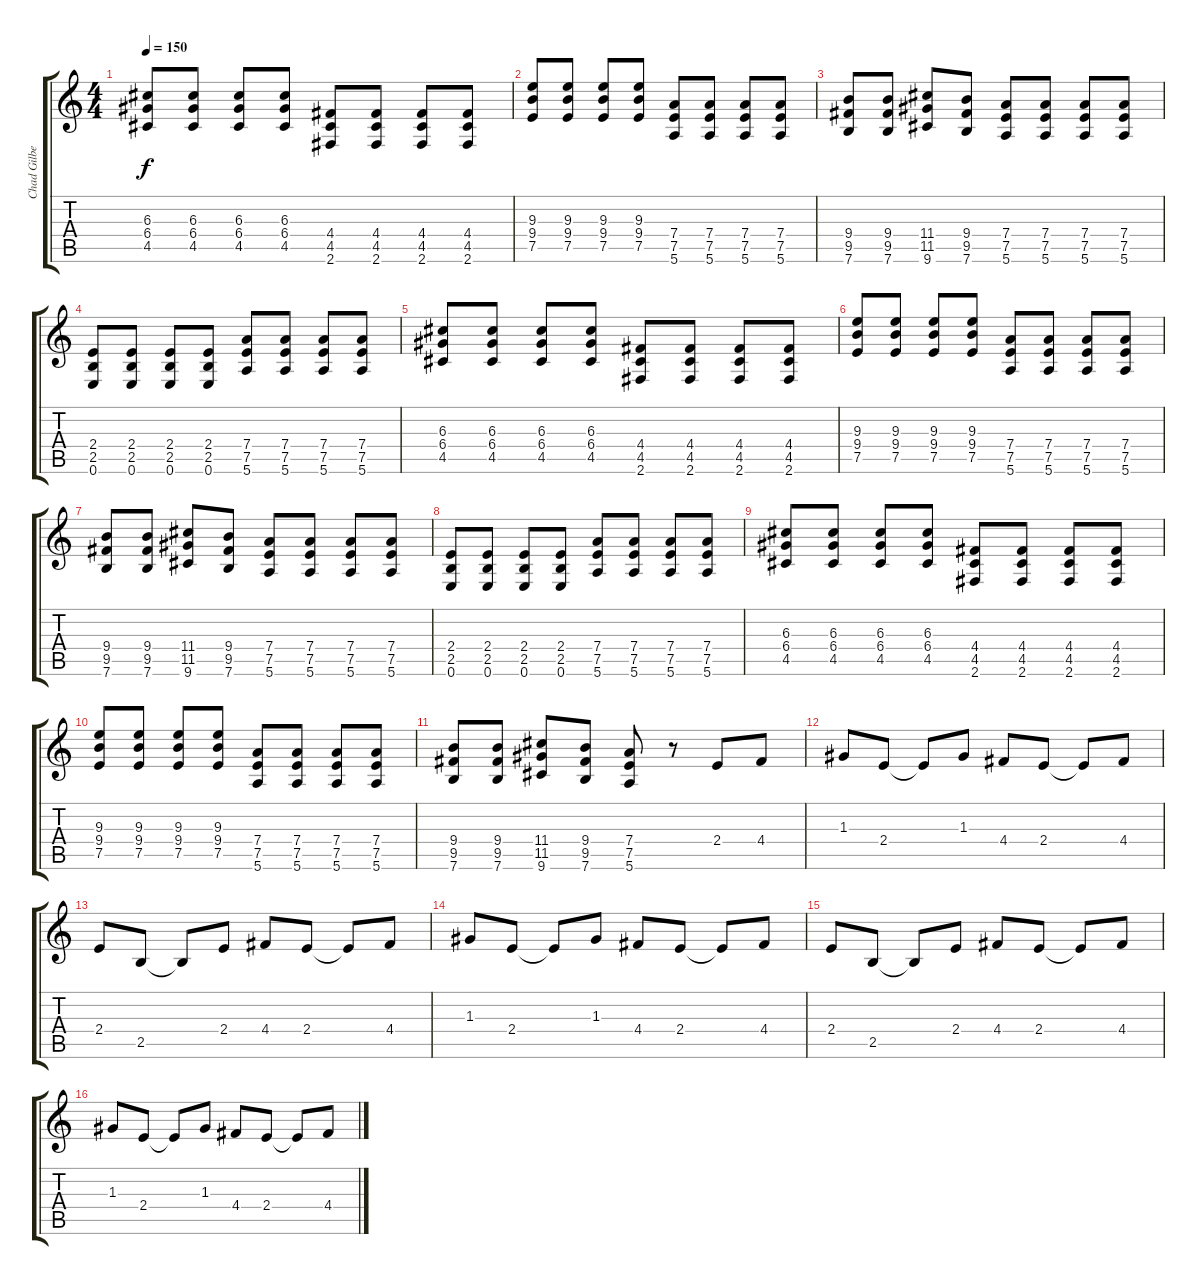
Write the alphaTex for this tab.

\track ("Chad Gilbert - Lead Guitar" "Chad Gilbe") {instrument distortionguitar}
\staff {score tabs}
\tuning (E4 B3 G3 D3 A2 E2) {hide}
\ts (4 4)
\tempo 150
\clef g2
\ks c
(6.3 6.4 4.5).8{dy f} (6.3 6.4 4.5).8 (6.3 6.4 4.5).8 (6.3 6.4 4.5).8 (4.4 4.5 2.6).8 (4.4 4.5 2.6).8 (4.4 4.5 2.6).8 (4.4 4.5 2.6).8 |
(9.3 9.4 7.5).8 (9.3 9.4 7.5).8 (9.3 9.4 7.5).8 (9.3 9.4 7.5).8 (7.4 7.5 5.6).8 (7.4 7.5 5.6).8 (7.4 7.5 5.6).8 (7.4 7.5 5.6).8 |
(9.4 9.5 7.6).8 (9.4 9.5 7.6).8 (11.4 11.5 9.6).8 (9.4 9.5 7.6).8 (7.4 7.5 5.6).8 (7.4 7.5 5.6).8 (7.4 7.5 5.6).8 (7.4 7.5 5.6).8 |
(2.4 2.5 0.6).8 (2.4 2.5 0.6).8 (2.4 2.5 0.6).8 (2.4 2.5 0.6).8 (7.4 7.5 5.6).8 (7.4 7.5 5.6).8 (7.4 7.5 5.6).8 (7.4 7.5 5.6).8 |
(6.3 6.4 4.5).8 (6.3 6.4 4.5).8 (6.3 6.4 4.5).8 (6.3 6.4 4.5).8 (4.4 4.5 2.6).8 (4.4 4.5 2.6).8 (4.4 4.5 2.6).8 (4.4 4.5 2.6).8 |
(9.3 9.4 7.5).8 (9.3 9.4 7.5).8 (9.3 9.4 7.5).8 (9.3 9.4 7.5).8 (7.4 7.5 5.6).8 (7.4 7.5 5.6).8 (7.4 7.5 5.6).8 (7.4 7.5 5.6).8 |
(9.4 9.5 7.6).8 (9.4 9.5 7.6).8 (11.4 11.5 9.6).8 (9.4 9.5 7.6).8 (7.4 7.5 5.6).8 (7.4 7.5 5.6).8 (7.4 7.5 5.6).8 (7.4 7.5 5.6).8 |
(2.4 2.5 0.6).8 (2.4 2.5 0.6).8 (2.4 2.5 0.6).8 (2.4 2.5 0.6).8 (7.4 7.5 5.6).8 (7.4 7.5 5.6).8 (7.4 7.5 5.6).8 (7.4 7.5 5.6).8 |
(6.3 6.4 4.5).8 (6.3 6.4 4.5).8 (6.3 6.4 4.5).8 (6.3 6.4 4.5).8 (4.4 4.5 2.6).8 (4.4 4.5 2.6).8 (4.4 4.5 2.6).8 (4.4 4.5 2.6).8 |
(9.3 9.4 7.5).8 (9.3 9.4 7.5).8 (9.3 9.4 7.5).8 (9.3 9.4 7.5).8 (7.4 7.5 5.6).8 (7.4 7.5 5.6).8 (7.4 7.5 5.6).8 (7.4 7.5 5.6).8 |
(9.4 9.5 7.6).8 (9.4 9.5 7.6).8 (11.4 11.5 9.6).8 (9.4 9.5 7.6).8 (7.4 7.5 5.6).8 r.8 2.4.8 4.4.8 |
1.3.8 2.4.8 2.4{t}.8 1.3.8 4.4.8 2.4.8 2.4{t}.8 4.4.8 |
2.4.8 2.5.8 2.5{t}.8 2.4.8 4.4.8 2.4.8 2.4{t}.8 4.4.8 |
1.3.8 2.4.8 2.4{t}.8 1.3.8 4.4.8 2.4.8 2.4{t}.8 4.4.8 |
2.4.8 2.5.8 2.5{t}.8 2.4.8 4.4.8 2.4.8 2.4{t}.8 4.4.8 |
1.3.8 2.4.8 2.4{t}.8 1.3.8 4.4.8 2.4.8 2.4{t}.8 4.4.8
